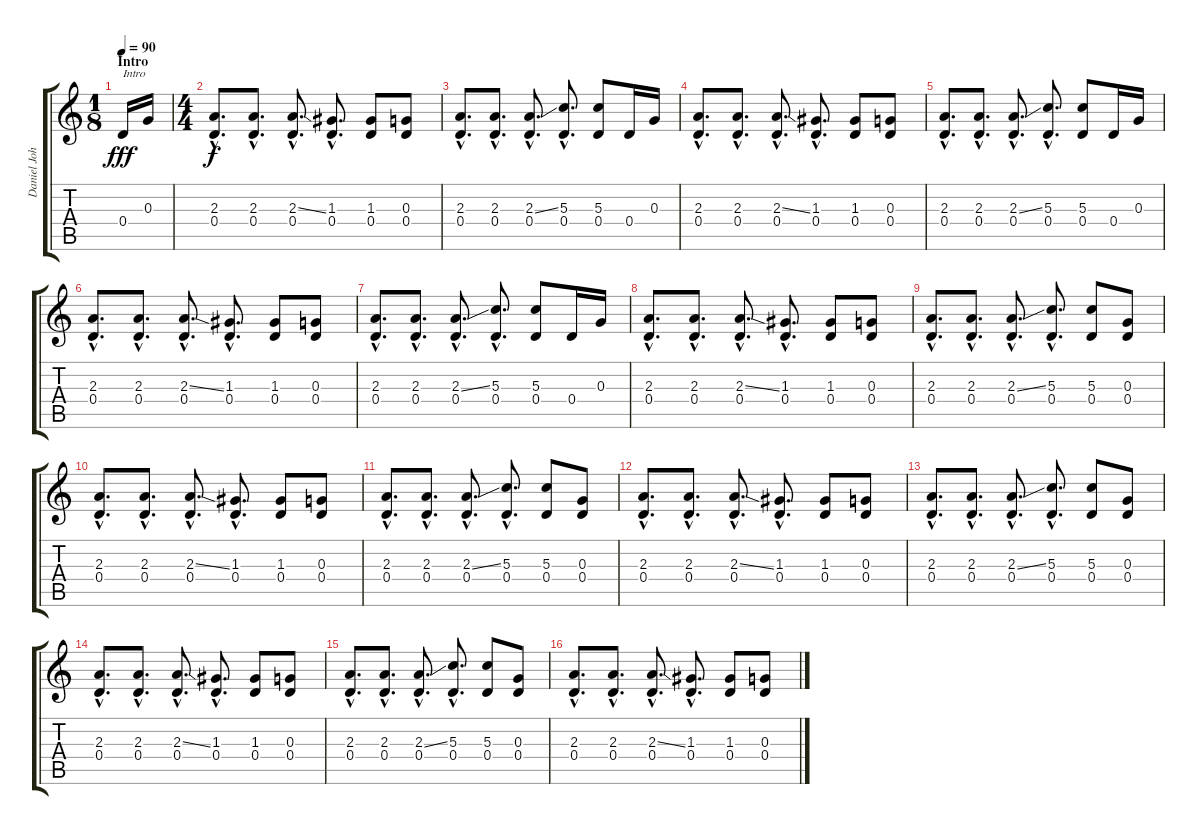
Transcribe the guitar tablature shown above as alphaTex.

\track ("Daniel Johns" "Daniel Joh") {instrument electricguitarclean}
\staff {score tabs}
\tuning (E4 B3 G3 D3 A2 D2) {hide}
\ts (1 8)
\section ("" "Intro")
\tempo 90
\clef g2
\ks c
0.4.16{txt "Intro" dy fff instrument electricguitarclean} 0.3.16 |
\ts (4 4)
(2.3{hac} 0.4{hac}).8{d dy f} (2.3{hac} 0.4{hac}).8{d} (2.3{ss hac} 0.4{hac}).8{d} (1.3{hac} 0.4{hac}).8{d} (1.3 0.4).8 (0.3 0.4).8 |
(2.3{hac} 0.4{hac}).8{d} (2.3{hac} 0.4{hac}).8{d} (2.3{ss hac} 0.4{hac}).8{d} (5.3{hac} 0.4{hac}).8{d} (5.3 0.4).8 0.4.16 0.3.16 |
(2.3{hac} 0.4{hac}).8{d} (2.3{hac} 0.4{hac}).8{d} (2.3{ss hac} 0.4{hac}).8{d} (1.3{hac} 0.4{hac}).8{d} (1.3 0.4).8 (0.3 0.4).8 |
(2.3{hac} 0.4{hac}).8{d} (2.3{hac} 0.4{hac}).8{d} (2.3{ss hac} 0.4{hac}).8{d} (5.3{hac} 0.4{hac}).8{d} (5.3 0.4).8 0.4.16 0.3.16 |
(2.3{hac} 0.4{hac}).8{d} (2.3{hac} 0.4{hac}).8{d} (2.3{ss hac} 0.4{hac}).8{d} (1.3{hac} 0.4{hac}).8{d} (1.3 0.4).8 (0.3 0.4).8 |
(2.3{hac} 0.4{hac}).8{d} (2.3{hac} 0.4{hac}).8{d} (2.3{ss hac} 0.4{hac}).8{d} (5.3{hac} 0.4{hac}).8{d} (5.3 0.4).8 0.4.16 0.3.16 |
(2.3{hac} 0.4{hac}).8{d} (2.3{hac} 0.4{hac}).8{d} (2.3{ss hac} 0.4{hac}).8{d} (1.3{hac} 0.4{hac}).8{d} (1.3 0.4).8 (0.3 0.4).8 |
(2.3{hac} 0.4{hac}).8{d} (2.3{hac} 0.4{hac}).8{d} (2.3{ss hac} 0.4{hac}).8{d} (5.3{hac} 0.4{hac}).8{d} (5.3 0.4).8 (0.3 0.4).8 |
(2.3{hac} 0.4{hac}).8{d} (2.3{hac} 0.4{hac}).8{d} (2.3{ss hac} 0.4{hac}).8{d} (1.3{hac} 0.4{hac}).8{d} (1.3 0.4).8 (0.3 0.4).8 |
(2.3{hac} 0.4{hac}).8{d} (2.3{hac} 0.4{hac}).8{d} (2.3{ss hac} 0.4{hac}).8{d} (5.3{hac} 0.4{hac}).8{d} (5.3 0.4).8 (0.3 0.4).8 |
(2.3{hac} 0.4{hac}).8{d} (2.3{hac} 0.4{hac}).8{d} (2.3{ss hac} 0.4{hac}).8{d} (1.3{hac} 0.4{hac}).8{d} (1.3 0.4).8 (0.3 0.4).8 |
(2.3{hac} 0.4{hac}).8{d} (2.3{hac} 0.4{hac}).8{d} (2.3{ss hac} 0.4{hac}).8{d} (5.3{hac} 0.4{hac}).8{d} (5.3 0.4).8 (0.3 0.4).8 |
(2.3{hac} 0.4{hac}).8{d} (2.3{hac} 0.4{hac}).8{d} (2.3{ss hac} 0.4{hac}).8{d} (1.3{hac} 0.4{hac}).8{d} (1.3 0.4).8 (0.3 0.4).8 |
(2.3{hac} 0.4{hac}).8{d} (2.3{hac} 0.4{hac}).8{d} (2.3{ss hac} 0.4{hac}).8{d} (5.3{hac} 0.4{hac}).8{d} (5.3 0.4).8 (0.3 0.4).8 |
(2.3{hac} 0.4{hac}).8{d} (2.3{hac} 0.4{hac}).8{d} (2.3{ss hac} 0.4{hac}).8{d} (1.3{hac} 0.4{hac}).8{d} (1.3 0.4).8 (0.3 0.4).8
